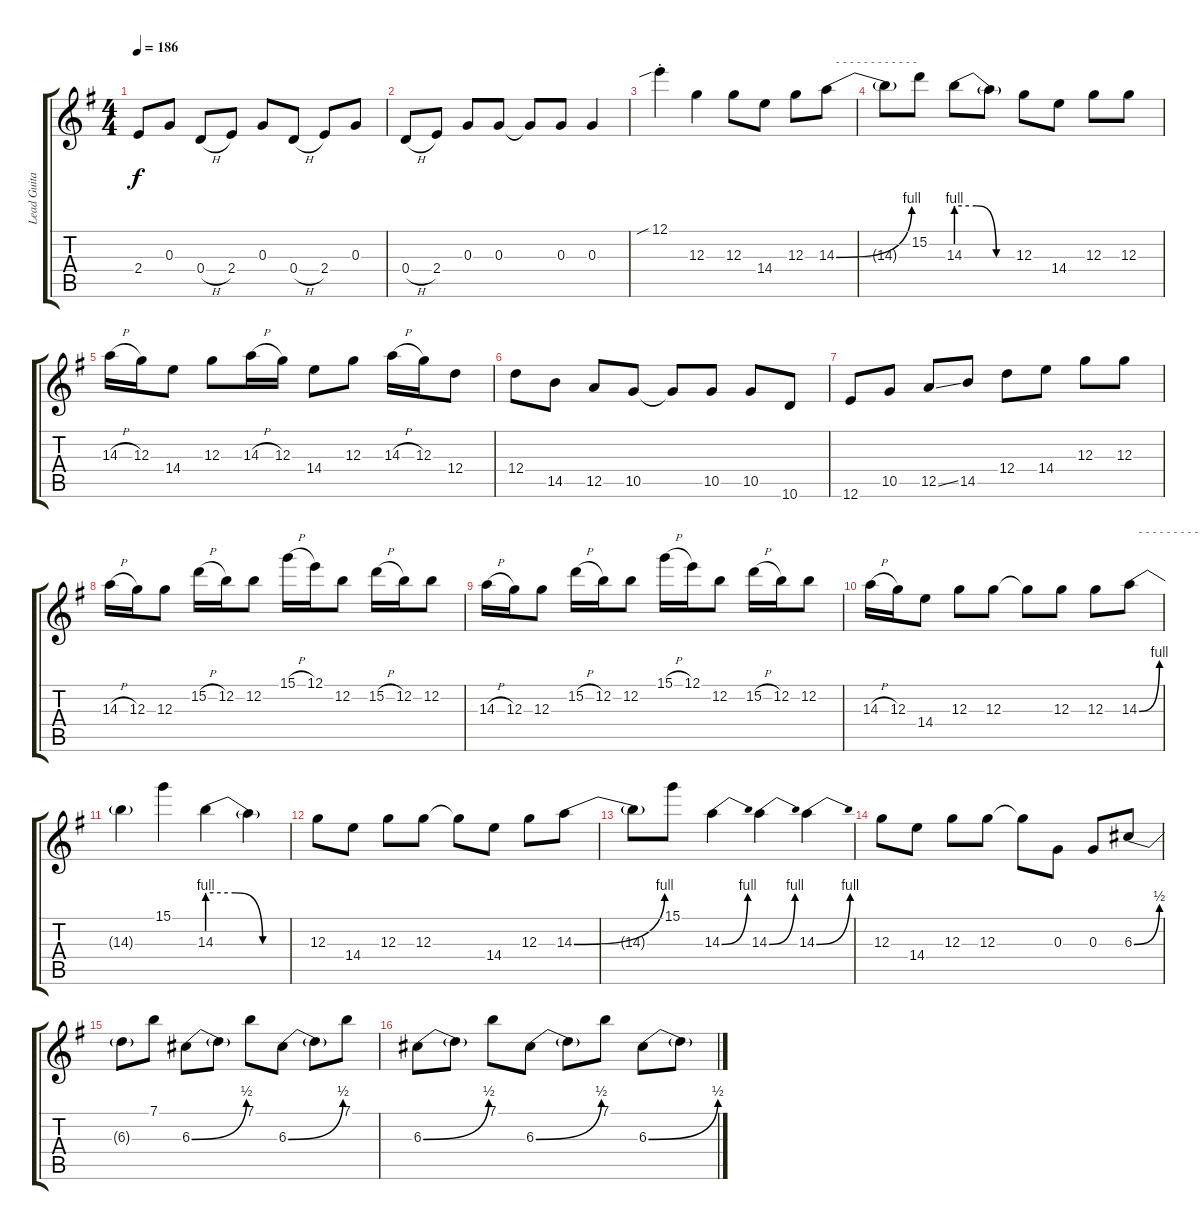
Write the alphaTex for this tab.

\track ("Lead Guitar" "Lead Guita") {instrument distortionguitar}
\staff {score tabs}
\tuning (E4 B3 G3 D3 A2 E2) {hide}
\ts (4 4)
\tempo 186
\clef g2
\ks g
2.4.8{dy f} 0.3.8 0.4{h}.8 2.4.8 0.3.8 0.4{h}.8 2.4.8 0.3.8 |
0.4{h}.8 2.4.8 0.3.8 0.3.8 0.3{t}.8 0.3.8 0.3.4 |
12.1{sib st}.4 12.3.4 12.3.8 14.4.8 12.3.8 14.3{be (bend 0 0 60 4)}.8{txt "   - - - - - - - - - - - - "} |
14.3{t}.8 15.2.8 14.3{be (custom 0 4 20 4 40 0 60 0)}.8 14.3{t}.8 12.3.8 14.4.8 12.3.8 12.3.8 |
14.3{h}.16 12.3.16 14.4.8 12.3.8 14.3{h}.16 12.3.16 14.4.8 12.3.8 14.3{h}.16 12.3.16 12.4.8 |
12.4.8 14.5.8 12.5.8 10.5.8 10.5{t}.8 10.5.8 10.5.8 10.6.8 |
12.6.8 10.5.8 12.5{ss}.8 14.5.8 12.4.8 14.4.8 12.3.8 12.3.8 |
14.3{h}.16 12.3.16 12.3.8 15.2{h}.16 12.2.16 12.2.8 15.1{h}.16 12.1.16 12.2.8 15.2{h}.16 12.2.16 12.2.8 |
14.3{h}.16 12.3.16 12.3.8 15.2{h}.16 12.2.16 12.2.8 15.1{h}.16 12.1.16 12.2.8 15.2{h}.16 12.2.16 12.2.8 |
14.3{h}.16 12.3.16 14.4.8 12.3.8 12.3.8 12.3{t}.8 12.3.8 12.3.8 14.3{be (bend 0 0 60 4)}.8{txt "   - - - - - - - - - - - - -"} |
14.3{t}.4 15.1.4 14.3{be (custom 0 4 20 4 40 0 60 0)}.4 14.3{t}.4 |
12.3.8 14.4.8 12.3.8 12.3.8 12.3{t}.8 14.4.8 12.3.8 14.3{be (bend 0 0 60 4)}.8 |
14.3{t}.8 15.1.8 14.3{be (bend 0 0 60 4)}.4 14.3{be (bend 0 0 60 4)}.4 14.3{be (bend 0 0 60 4)}.4 |
12.3.8 14.4.8 12.3.8 12.3.8 12.3{t}.8 0.3.8 0.3.8 6.3{be (bend 0 0 60 2)}.8 |
6.3{t}.8 7.1.8 6.3{be (bend 0 0 60 2)}.8 6.3{t}.8 7.1.8 6.3{be (bend 0 0 60 2)}.8 6.3{t}.8 7.1.8 |
6.3{be (bend 0 0 60 2)}.8 6.3{t}.8 7.1.8 6.3{be (bend 0 0 60 2)}.8 6.3{t}.8 7.1.8 6.3{be (bend 0 0 60 2)}.8 6.3{t}.8
